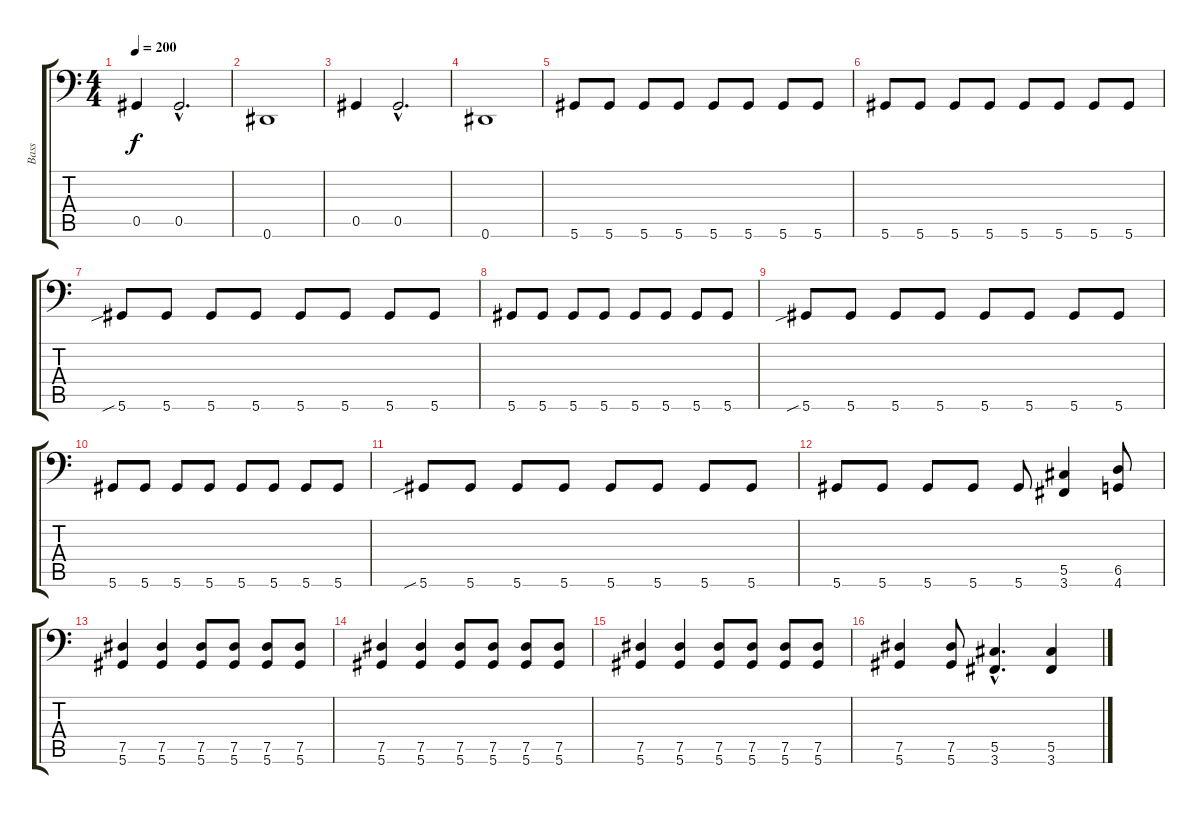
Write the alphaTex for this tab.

\track ("Bass" "Bass") {instrument distortionguitar}
\staff {score tabs}
\tuning (Eb3 Bb2 Gb2 Db2 Ab1 Eb1) {hide}
\ts (4 4)
\tempo 200
\clef f4
\ks c
0.5.4{dy f} 0.5{hac}.2{d} |
0.6.1 |
0.5.4 0.5{hac}.2{d} |
0.6.1 |
5.6.8 5.6.8 5.6.8 5.6.8 5.6.8 5.6.8 5.6.8 5.6.8 |
5.6.8 5.6.8 5.6.8 5.6.8 5.6.8 5.6.8 5.6.8 5.6.8 |
5.6{sib}.8 5.6.8 5.6.8 5.6.8 5.6.8 5.6.8 5.6.8 5.6.8 |
5.6.8 5.6.8 5.6.8 5.6.8 5.6.8 5.6.8 5.6.8 5.6.8 |
5.6{sib}.8 5.6.8 5.6.8 5.6.8 5.6.8 5.6.8 5.6.8 5.6.8 |
5.6.8 5.6.8 5.6.8 5.6.8 5.6.8 5.6.8 5.6.8 5.6.8 |
5.6{sib}.8 5.6.8 5.6.8 5.6.8 5.6.8 5.6.8 5.6.8 5.6.8 |
5.6.8 5.6.8 5.6.8 5.6.8 5.6.8 (5.5 3.6).4 (6.5 4.6).8 |
(7.5 5.6).4 (7.5 5.6).4 (7.5 5.6).8 (7.5 5.6).8 (7.5 5.6).8 (7.5 5.6).8 |
(7.5 5.6).4 (7.5 5.6).4 (7.5 5.6).8 (7.5 5.6).8 (7.5 5.6).8 (7.5 5.6).8 |
(7.5 5.6).4 (7.5 5.6).4 (7.5 5.6).8 (7.5 5.6).8 (7.5 5.6).8 (7.5 5.6).8 |
(7.5 5.6).4 (7.5 5.6).8 (5.5{hac} 3.6{hac}).4{d} (5.5 3.6).4
